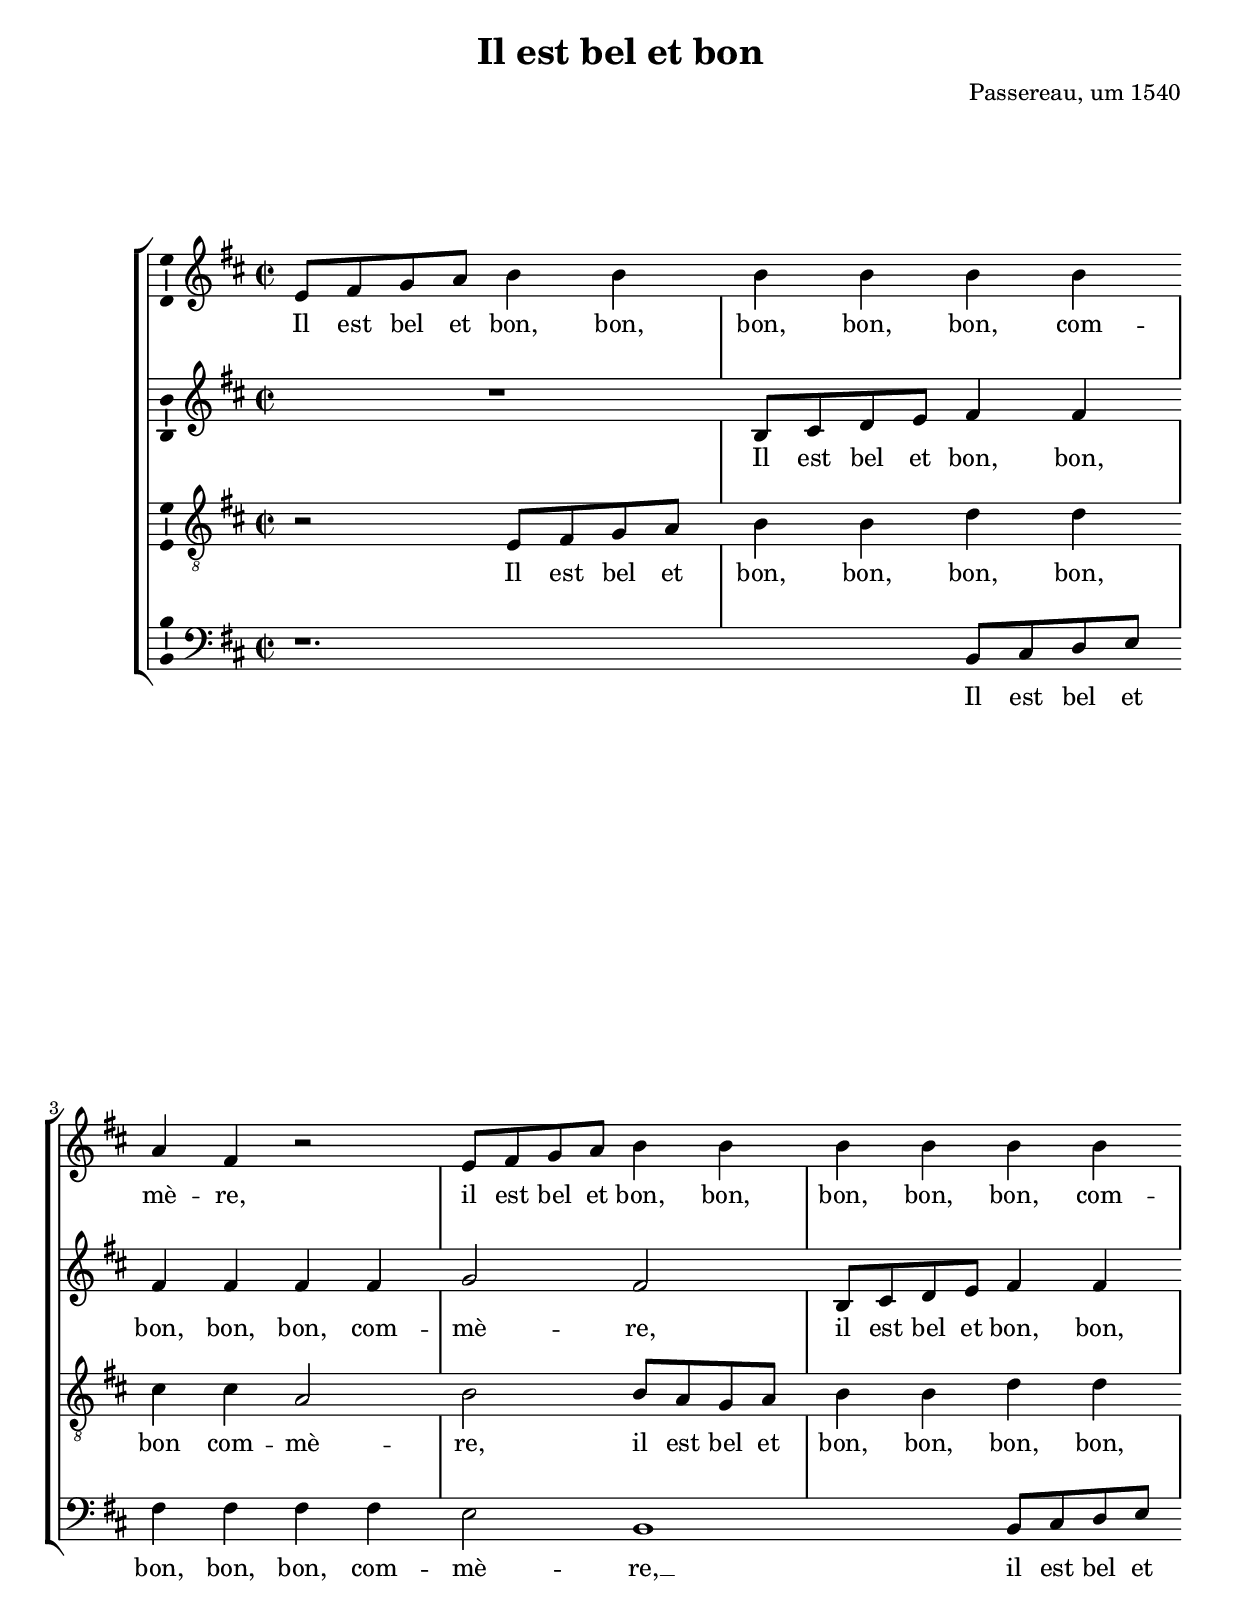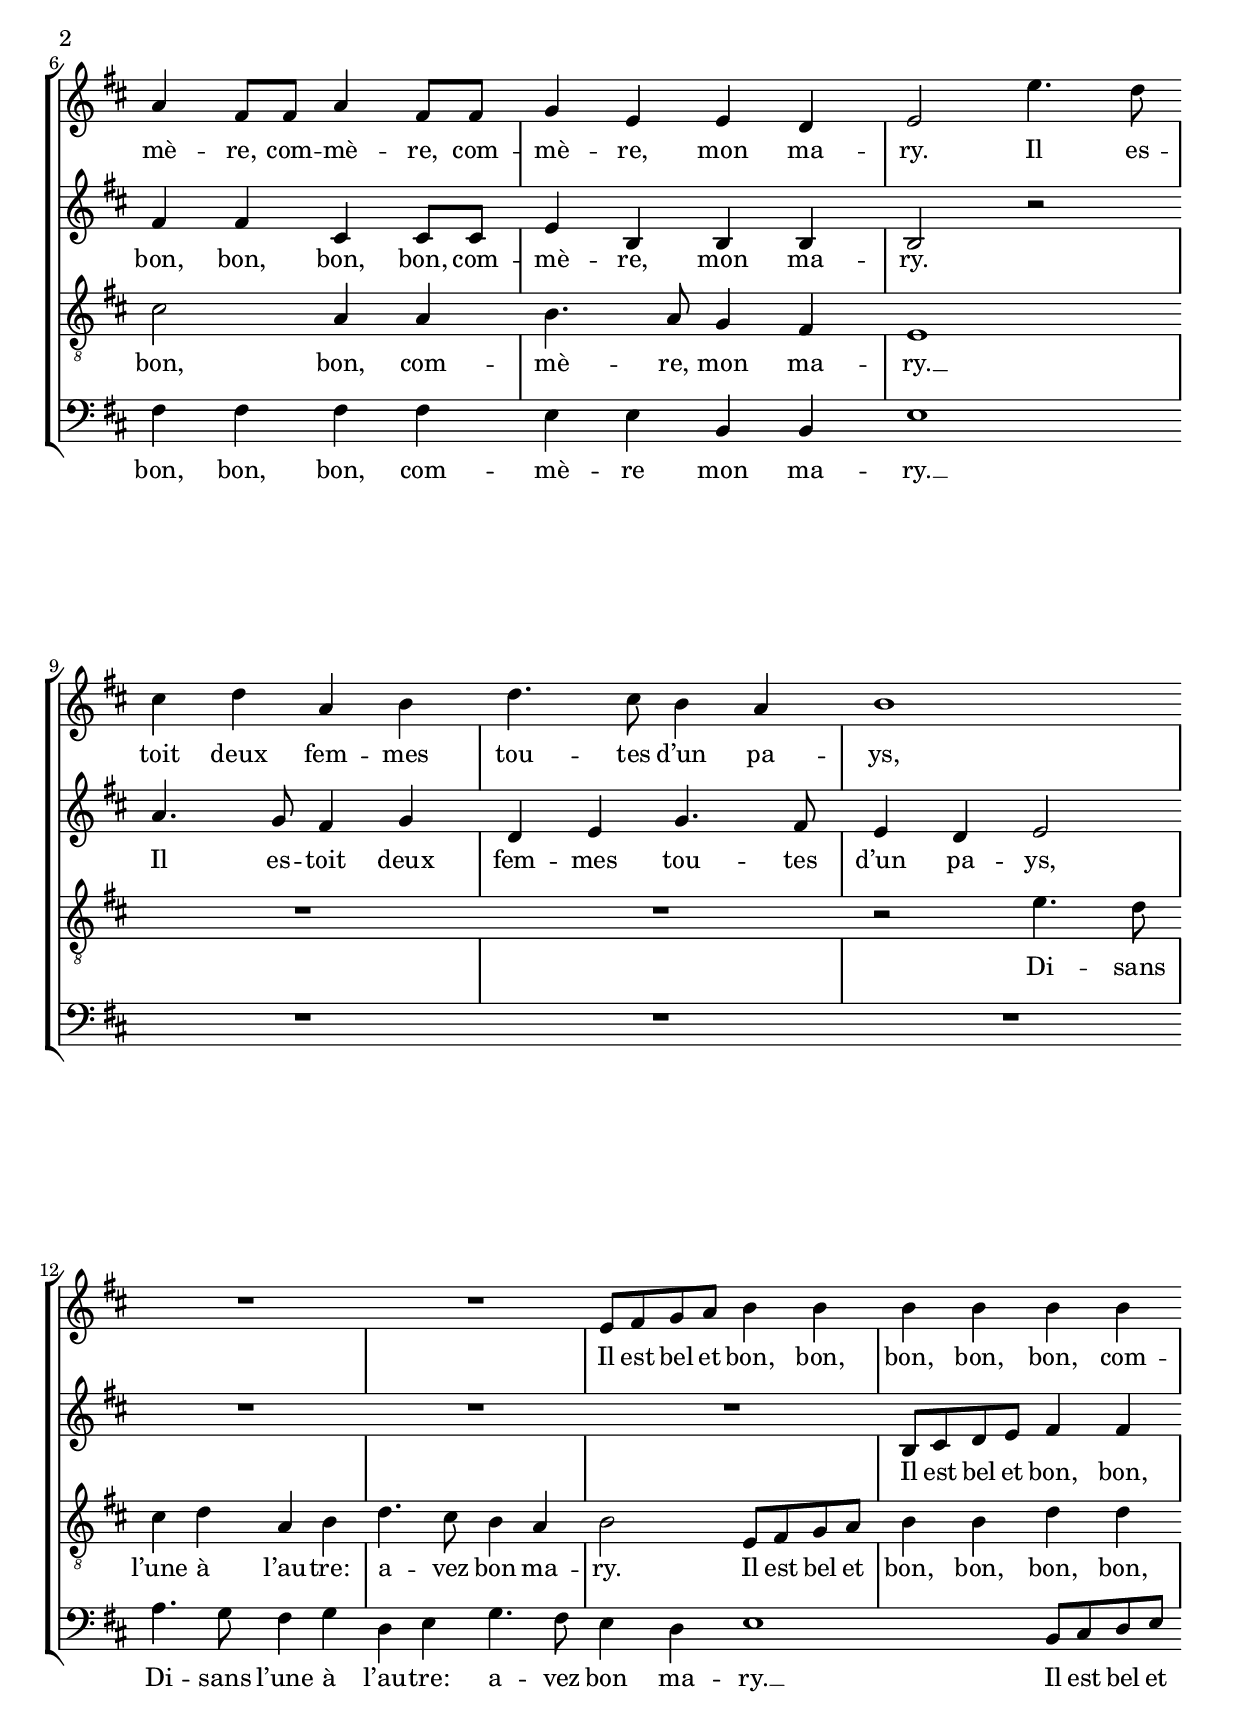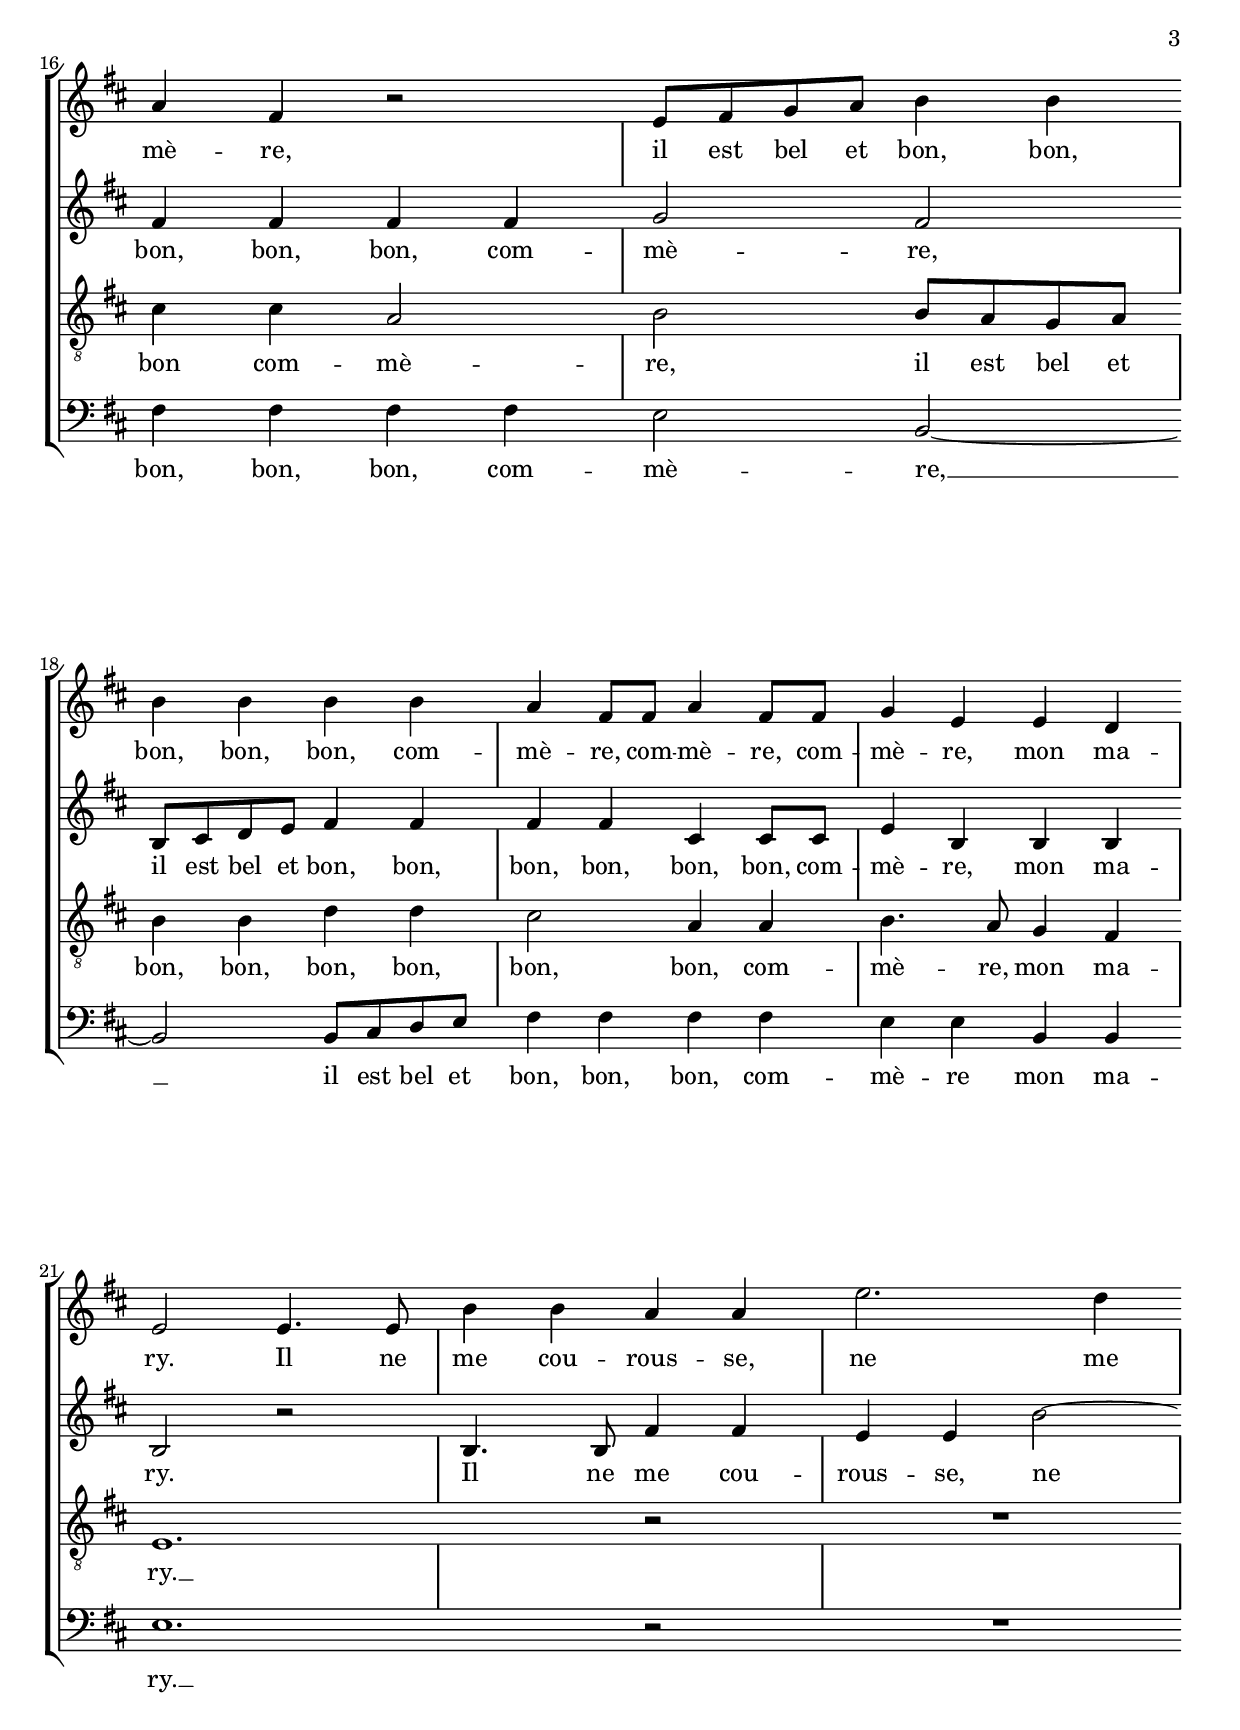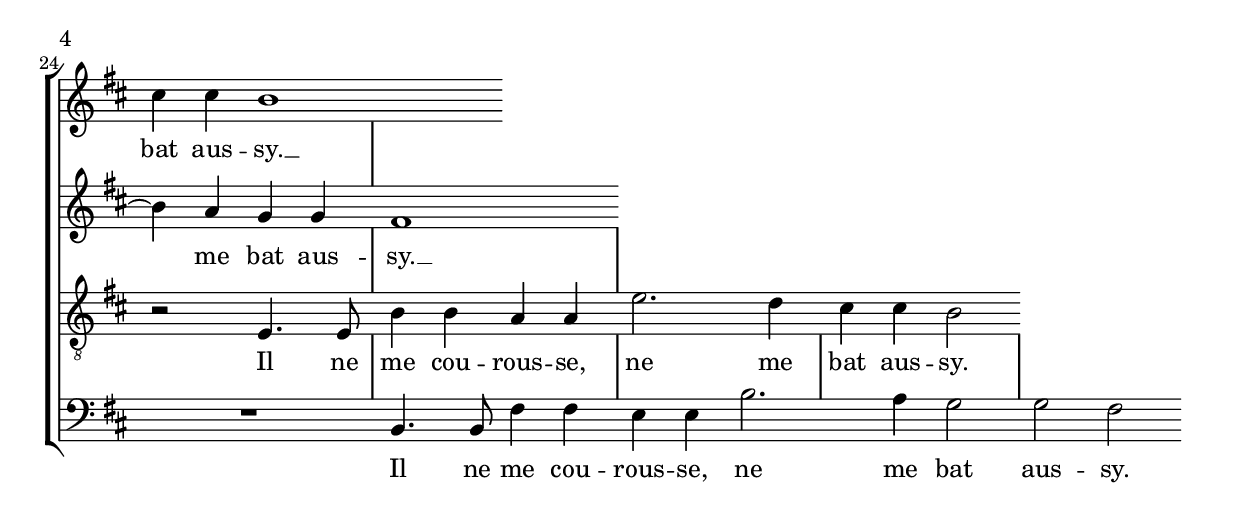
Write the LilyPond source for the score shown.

\version "2.19.82"

\header {
  title = "Il est bel et bon"
  composer = "Passereau, um 1540"
}

\layout {
  \context {
    \Voice
    \consists "Ambitus_engraver" % TODO outside staff group bracket
  }
  \context {
    \Score
    %\override NonMusicalPaperColumn.line-break-permission = ##f
    %\override NonMusicalPaperColumn.page-break-permission = ##f
  }
}

mensurstriche = \hide Staff.BarLine

%\transpose e es
\new StaffGroup \with {
  \hide Staff.BarLine
} <<
  \new Staff = "S" {
    \clef "violin"
    \key b \minor
    \time 2/2
    \relative e' {
      e8 fis g a b4 b |
      b b b b |
      a fis r2 |
      e8 fis g a b4 b |
      b b b b | \break
      a fis8 fis a4 fis8 fis |
      g4 e e d |
      e2 e'4. d8 |
      cis4 d a b |
      d4. cis8 b4 a |
      b1 | \break
      R1 |
      R1 |
      e,8 fis g a b4 b |
      b b b b |
      a fis r2 |
      e8 fis g a b4 b | \break
      b b b b |
      a fis8 fis a4 fis8 fis |
      g4 e e d |
      e2 e4. e8 |
      b'4 b a a |
      e'2. d4 | \pageBreak
      cis cis b1
    }
  } \addlyrics {
    Il est bel et bon, bon,
    bon, bon, bon, com --
    mè -- re,
    il est bel et bon, bon,
    bon, bon, bon, com --
    mè -- re, com -- mè -- re, com --
    mè -- re, mon ma --
    ry. Il es --
    toit deux fem -- mes
    tou -- tes d’un pa --
    ys,
    Il est bel et bon, bon,
    bon, bon, bon, com --
    mè -- re,
    il est bel et bon, bon,
    bon, bon, bon, com --
    mè -- re, com -- mè -- re, com --
    mè -- re, mon ma --
    ry. Il ne
    me cou -- rous -- se,
    ne me
    bat aus -- sy. __
  }
  \new Staff = "A" {
    \clef "violin"
    \key b \minor
    \time 2/2
    \relative b {
      R1 |
      b8 cis d e fis4 fis |
      fis fis fis fis |
      g2 fis |
      b,8 cis d e fis4 fis |
      fis fis cis cis8 cis |
      e4 b b b |
      b2 r2 |
      a'4. g8 fis4 g |
      d e g4. fis8 |
      e4 d e2 |
      R1 |
      R1 |
      R1 |
      b8 cis d e fis4 fis |
      fis fis fis fis |
      g2 fis |
      b,8 cis d e fis4 fis |
      fis fis cis cis8 cis |
      e4 b b b |
      b2 r2 |
      b4. b8 fis'4 fis |
      e e b'2~ |
      b4 a g g |
      fis1 |
    }
  } \addlyrics {
    Il est bel et bon, bon,
    bon, bon, bon, com --
    mè -- re,
    il est bel et bon, bon,
    bon, bon, bon, bon, com --
    mè -- re, mon ma --
    ry.
    Il es -- toit deux
    fem -- mes tou -- tes
    d’un pa -- ys,
    Il est bel et bon, bon,
    bon, bon, bon, com --
    mè -- re,
    il est bel et bon, bon,
    bon, bon, bon, bon, com --
    mè -- re, mon ma --
    ry.
    Il ne
    me cou -- rous -- se,
    ne me
    bat aus -- sy. __
  }
  \new Staff = "T" {
    \clef "violin_8"
    \key b \minor
    \time 2/2
    \relative e {
      r2 e8 fis g a |
      b4 b d d |
      cis cis a2 |
      b2 b8 a g a |
      b4 b d d |
      cis2 a4 a |
      b4. a8 g4 fis |
      e1 |
      R1 |
      R1 |
      r2 e'4. d8 |
      cis4 d a b |
      d4. cis8 b4 a |
      b2 e,8 fis g a |
      b4 b d d |
      cis cis a2 |
      b2 b8 a g a |
      b4 b d d |
      cis2 a4 a |
      b4. a8 g4 fis |
      e1.
      r2 |
      R1 |
      r2 e4. e8 |
      b'4 b a a |
      e'2. d4 |
      cis cis b2 |
    }
  } \addlyrics {
    Il est bel et
    bon, bon, bon, bon,
    bon com -- mè --
    re, il est bel et
    bon, bon, bon, bon,
    bon, bon, com --
    mè -- re, mon ma --
    ry. __
    Di -- sans
    l’une à l’au -- tre:
    a -- vez bon ma --
    ry.
    Il est bel et
    bon, bon, bon, bon,
    bon com -- mè --
    re, il est bel et
    bon, bon, bon, bon,
    bon, bon, com --
    mè -- re, mon ma --
    ry. __
    Il ne
    me cou -- rous -- se,
    ne me
    bat aus -- sy.
  }
  \new Staff = "B" {
    \clef "bass"
    \key b \minor
    \time 2/2
    \relative b, {
      r1. % TODO should be R, centered, but that doesn’t support dotted?
      b8 cis d e |
      fis4 fis fis fis |
      e2 b1
      b8 cis d e |
      fis4 fis fis fis |
      e e b b |
      e1 |
      R1 |
      R1 |
      R1 |
      a4. g8 fis4 g |
      d e g4. fis8 |
      e4 d e1
      b8 cis d e |
      fis4 fis fis fis |
      e2 b2~ |
      b2 b8 cis d e |
      fis4 fis fis fis |
      e e b b |
      e1.
      r2 |
      R1 |
      R1 |
      b4. b8 fis'4 fis |
      e e b'2.
      a4 g2 |
      g fis |
    }
  } \addlyrics {
    Il est bel et
    bon, bon, bon, com --
    mè -- re, __ % TODO this and other extenders should be longer
    il est bel et
    bon, bon, bon, com --
    mè -- re mon ma --
    ry. __
    Di -- sans l’une à
    l’au -- tre: a -- vez
    bon ma -- ry. __
    Il est bel et
    bon, bon, bon, com --
    mè -- re, __
    il est bel et
    bon, bon, bon, com --
    mè -- re mon ma --
    ry. __
    Il ne
    me cou -- rous -- se,
    ne me
    bat aus -- sy.
  }
>>
